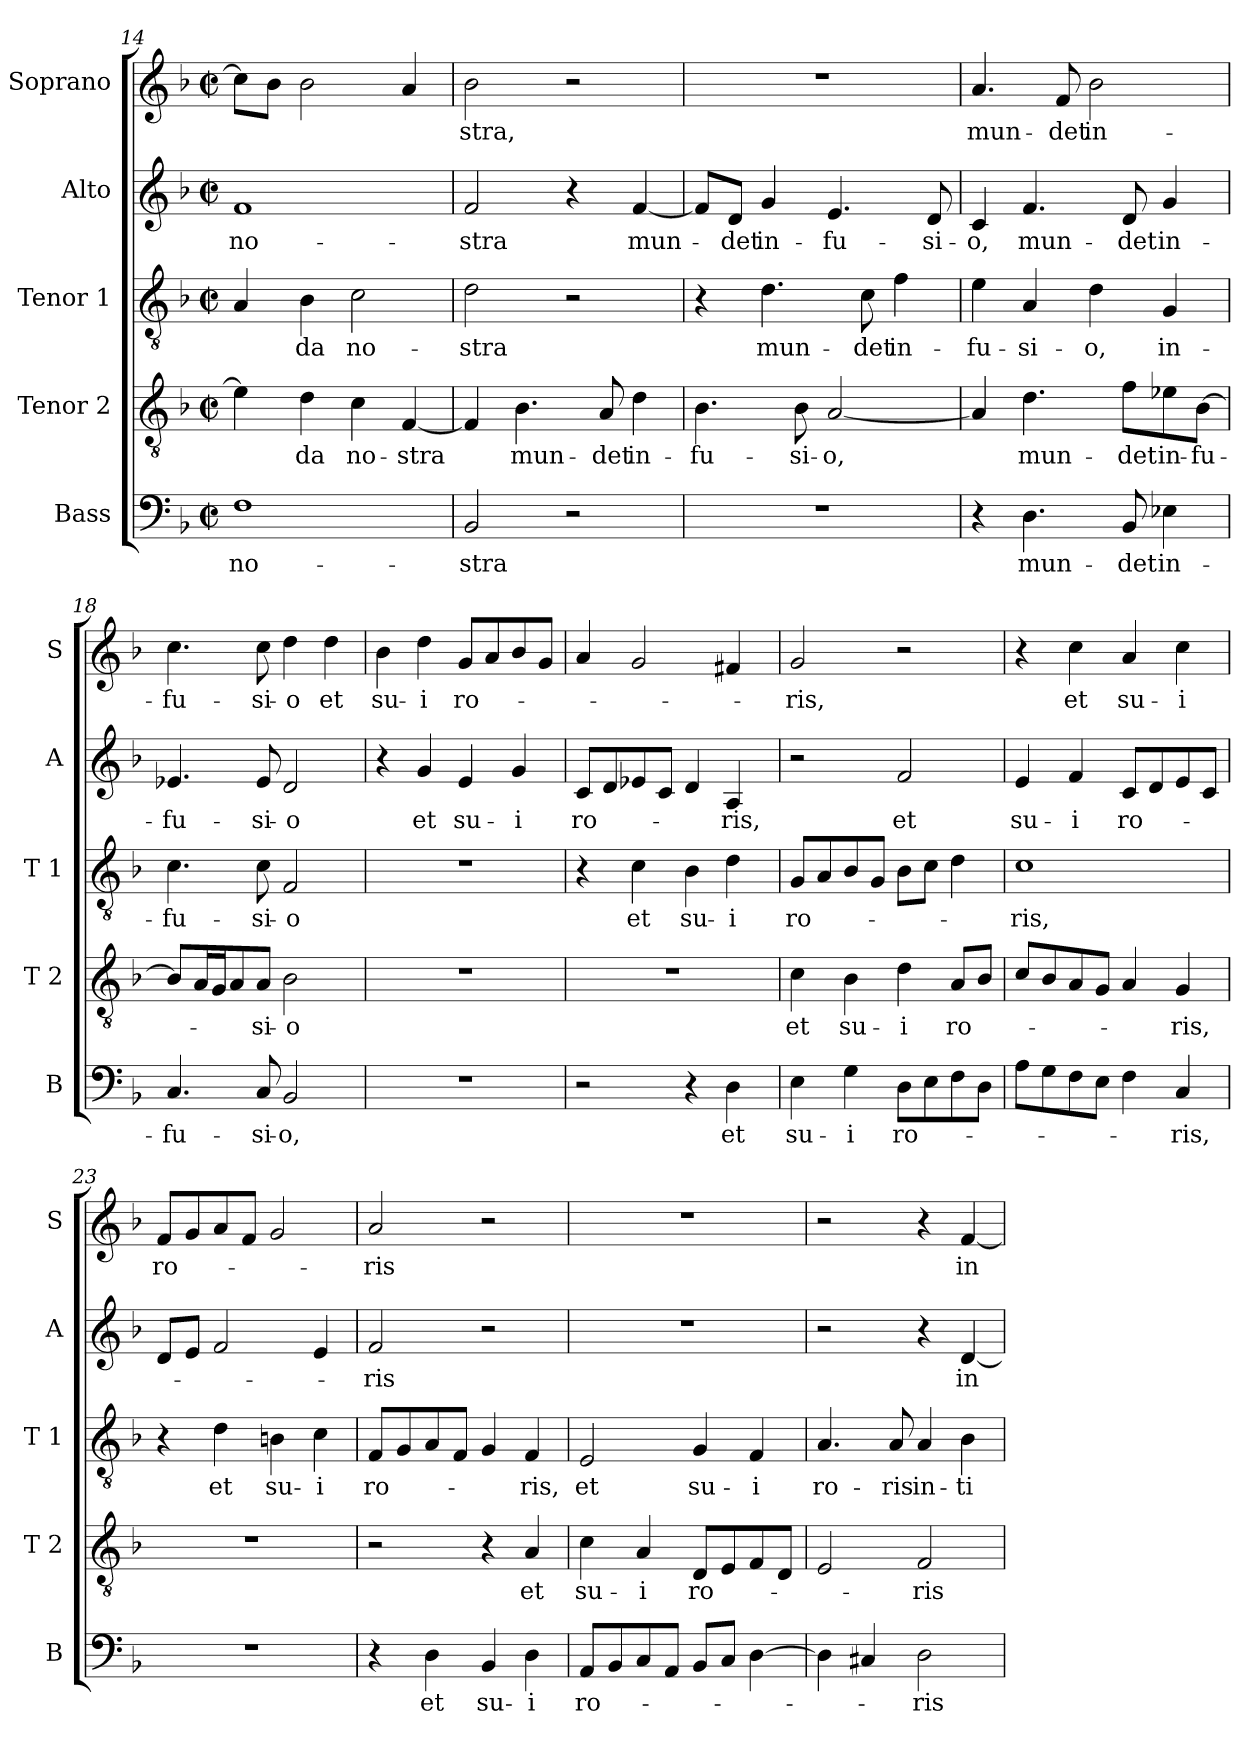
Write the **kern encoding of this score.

**kern	**text	**kern	**text	**kern	**text	**kern	**text	**kern	**text
*part5	*part5	*part4	*part4	*part3	*part3	*part2	*part2	*part1	*part1
*staff5	*staff5	*staff4	*staff4	*staff3	*staff3	*staff2	*staff2	*staff1	*staff1
*I"Bass	*	*I"Tenor 2	*	*I"Tenor 1	*	*I"Alto	*	*I"Soprano	*
*I'B	*	*I'T 2	*	*I'T 1	*	*I'A	*	*I'S	*
!!LO:LB:g=z
*clefF4	*	*clefGv2	*	*clefGv2	*	*clefG2	*	*clefG2	*
*k[b-]	*	*k[b-]	*	*k[b-]	*	*k[b-]	*	*k[b-]	*
*F:	*	*F:	*	*F:	*	*F:	*	*F:	*
*M2/2	*	*M2/2	*	*M2/2	*	*M2/2	*	*M2/2	*
*met(c|)	*	*met(c|)	*	*met(c|)	*	*met(c|)	*	*met(c|)	*
=14	=14	=14	=14	=14	=14	=14	=14	=14	=14
1F	no-	4e-\]	.	4A/	.	1f	no-	8cc\L]	.
.	.	.	.	.	.	.	.	8b-\J	.
.	.	4d\	-da	4B-\	-da	.	.	2b-\	.
.	.	4c\	no-	2c\	no-	.	.	.	.
.	.	[4F/	-stra	.	.	.	.	4a/	.
=15	=15	=15	=15	=15	=15	=15	=15	=15	=15
2BB-/	-stra	4F/]	.	2d\	-stra	2f/	-stra	2b-\	-stra,
.	.	4.B-\	mun-	.	.	.	.	.	.
2r	.	.	.	2r	.	4r	.	2r	.
.	.	8A/	-det	.	.	.	.	.	.
.	.	4d\	in-	.	.	[4f/	mun-	.	.
=16	=16	=16	=16	=16	=16	=16	=16	=16	=16
1r	.	4.B-\	-fu-	4r	.	8f/L]	.	1r	.
.	.	.	.	.	.	8d/J	-det	.	.
.	.	.	.	4.d\	mun-	4g/	in-	.	.
.	.	8B-\	-si-	.	.	.	.	.	.
.	.	[2A/	-o,	.	.	4.e/	-fu-	.	.
.	.	.	.	8c\	-det	.	.	.	.
.	.	.	.	4f\	in-	.	.	.	.
.	.	.	.	.	.	8d/	-si-	.	.
=17	=17	=17	=17	=17	=17	=17	=17	=17	=17
4r	.	4A/]	.	4e\	-fu-	4c/	-o,	4.a/	mun-
4.D\	mun-	4.d\	mun-	4A/	-si-	4.f/	mun-	.	.
.	.	.	.	.	.	.	.	8f/	-det
.	.	.	.	4d\	-o,	.	.	2b-\	in-
8BB-/	-det	8f\L	-det	.	.	8d/	-det	.	.
4E-X\	in-	8e-X\	in-	4G/	in-	4g/	in-	.	.
.	.	[8B-\J	-fu-	.	.	.	.	.	.
!!LO:PB:g=z
=18	=18	=18	=18	=18	=18	=18	=18	=18	=18
4.C/	-fu-	8B-/L]	.	4.c\	-fu-	4.e-X/	-fu-	4.cc\	-fu-
.	.	16A/L	.	.	.	.	.	.	.
.	.	16G/J	.	.	.	.	.	.	.
.	.	8A/	.	.	.	.	.	.	.
8C/	-si-	8A/J	-si-	8c\	-si-	8e-/	-si-	8cc\	-si-
2BB-/	-o,	2B-\	-o	2F/	-o	2d/	-o	4dd\	-o
.	.	.	.	.	.	.	.	4dd\	et
=19	=19	=19	=19	=19	=19	=19	=19	=19	=19
1r	.	1r	.	1r	.	4r	.	4b-\	su-
.	.	.	.	.	.	4g/	et	4dd\	-i
.	.	.	.	.	.	4e/	su-	8g/L	ro-
.	.	.	.	.	.	.	.	8a/	.
.	.	.	.	.	.	4g/	-i	8b-/	.
.	.	.	.	.	.	.	.	8g/J	.
=20	=20	=20	=20	=20	=20	=20	=20	=20	=20
2r	.	1r	.	4r	.	8c/L	ro-	4a/	.
.	.	.	.	.	.	8d/	.	.	.
.	.	.	.	4c\	et	8e-X/	.	2g/	.
.	.	.	.	.	.	8c/J	.	.	.
4r	.	.	.	4B-\	su-	4d/	.	.	.
4D\	et	.	.	4d\	-i	4A/	-ris,	4f#X/	.
=21	=21	=21	=21	=21	=21	=21	=21	=21	=21
4E\	su-	4c\	et	8G/L	ro-	2r	.	2g/	-ris,
.	.	.	.	8A/	.	.	.	.	.
4G\	-i	4B-\	su-	8B-/	.	.	.	.	.
.	.	.	.	8G/J	.	.	.	.	.
8D\L	ro-	4d\	-i	8B-\L	.	2f/	et	2r	.
8E\	.	.	.	8c\J	.	.	.	.	.
8F\	.	8A/L	ro-	4d\	.	.	.	.	.
8D\J	.	8B-/J	.	.	.	.	.	.	.
!!LO:LB:g=z
=22	=22	=22	=22	=22	=22	=22	=22	=22	=22
8A\L	.	8c/L	.	1c	-ris,	4e/	su-	4r	.
8G\	.	8B-/	.	.	.	.	.	.	.
8F\	.	8A/	.	.	.	4f/	-i	4cc\	et
8E\J	.	8G/J	.	.	.	.	.	.	.
4F\	.	4A/	.	.	.	8c/L	ro-	4a/	su-
.	.	.	.	.	.	8d/	.	.	.
4C/	-ris,	4G/	-ris,	.	.	8e/	.	4cc\	-i
.	.	.	.	.	.	8c/J	.	.	.
=23	=23	=23	=23	=23	=23	=23	=23	=23	=23
1r	.	1r	.	4r	.	8d/L	.	8f/L	ro-
.	.	.	.	.	.	8e/J	.	8g/	.
.	.	.	.	4d\	et	2f/	.	8a/	.
.	.	.	.	.	.	.	.	8f/J	.
.	.	.	.	4Bn\	su-	.	.	2g/	.
.	.	.	.	4c\	-i	4e/	.	.	.
=24	=24	=24	=24	=24	=24	=24	=24	=24	=24
4r	.	2r	.	8F/L	ro-	2f/	-ris	2a/	-ris
.	.	.	.	8G/	.	.	.	.	.
4D\	et	.	.	8A/	.	.	.	.	.
.	.	.	.	8F/J	.	.	.	.	.
4BB-/	su-	4r	.	4G/	.	2r	.	2r	.
4D\	-i	4A/	et	4F/	-ris,	.	.	.	.
=25	=25	=25	=25	=25	=25	=25	=25	=25	=25
8AA/L	ro-	4c\	su-	2E/	et	1r	.	1r	.
8BB-/	.	.	.	.	.	.	.	.	.
8C/	.	4A/	-i	.	.	.	.	.	.
8AA/J	.	.	.	.	.	.	.	.	.
8BB-/L	.	8D/L	ro-	4G/	su-	.	.	.	.
8C/J	.	8E/	.	.	.	.	.	.	.
[4D\	.	8F/	.	4F/	-i	.	.	.	.
.	.	8D/J	.	.	.	.	.	.	.
=26	=26	=26	=26	=26	=26	=26	=26	=26	=26
4D\]	.	2E/	.	4.A/	ro-	2r	.	2r	.
4C#X/	.	.	.	.	.	.	.	.	.
.	.	.	.	8A/	-ris	.	.	.	.
2D\	-ris	2F/	-ris	4A/	in-	4r	.	4r	.
.	.	.	.	4B-\	-ti-	[4d/	in-	[4f/	in-
=	=	=	=	=	=	=	=	=	=
*-	*-	*-	*-	*-	*-	*-	*-	*-	*-
